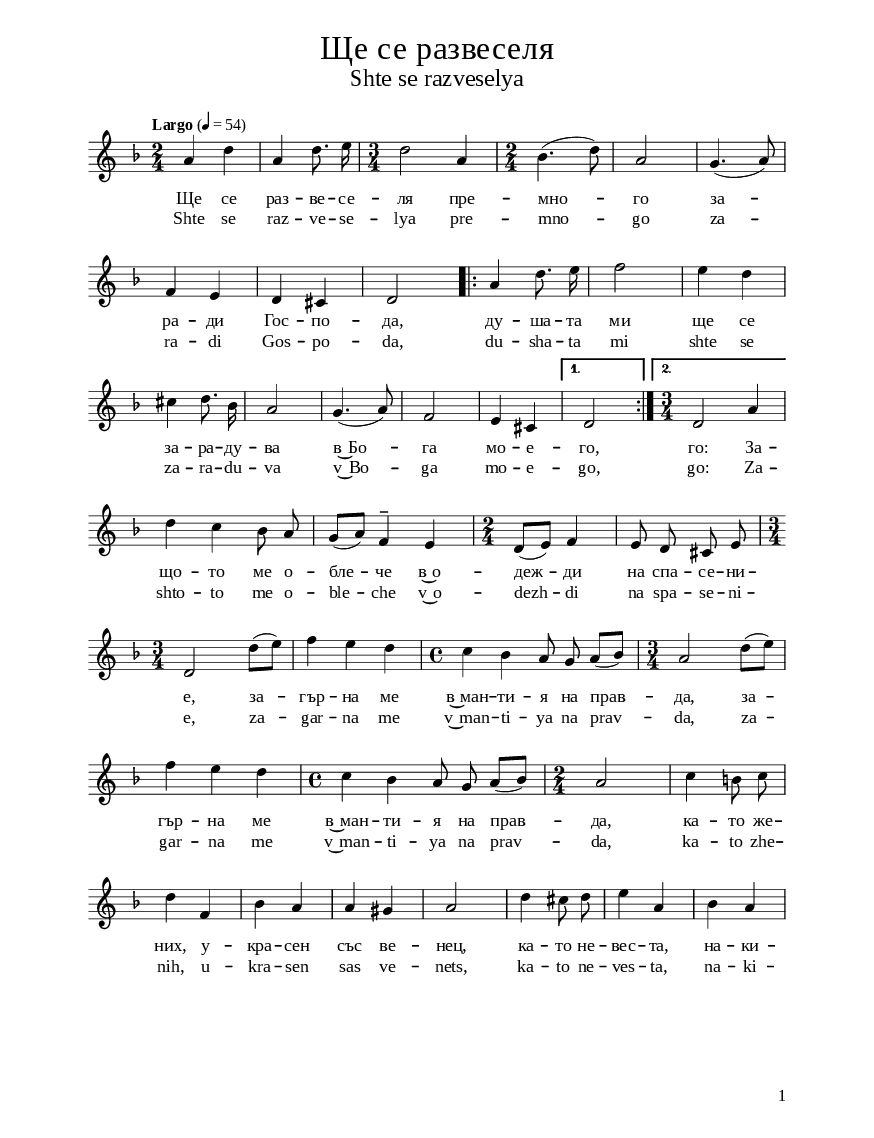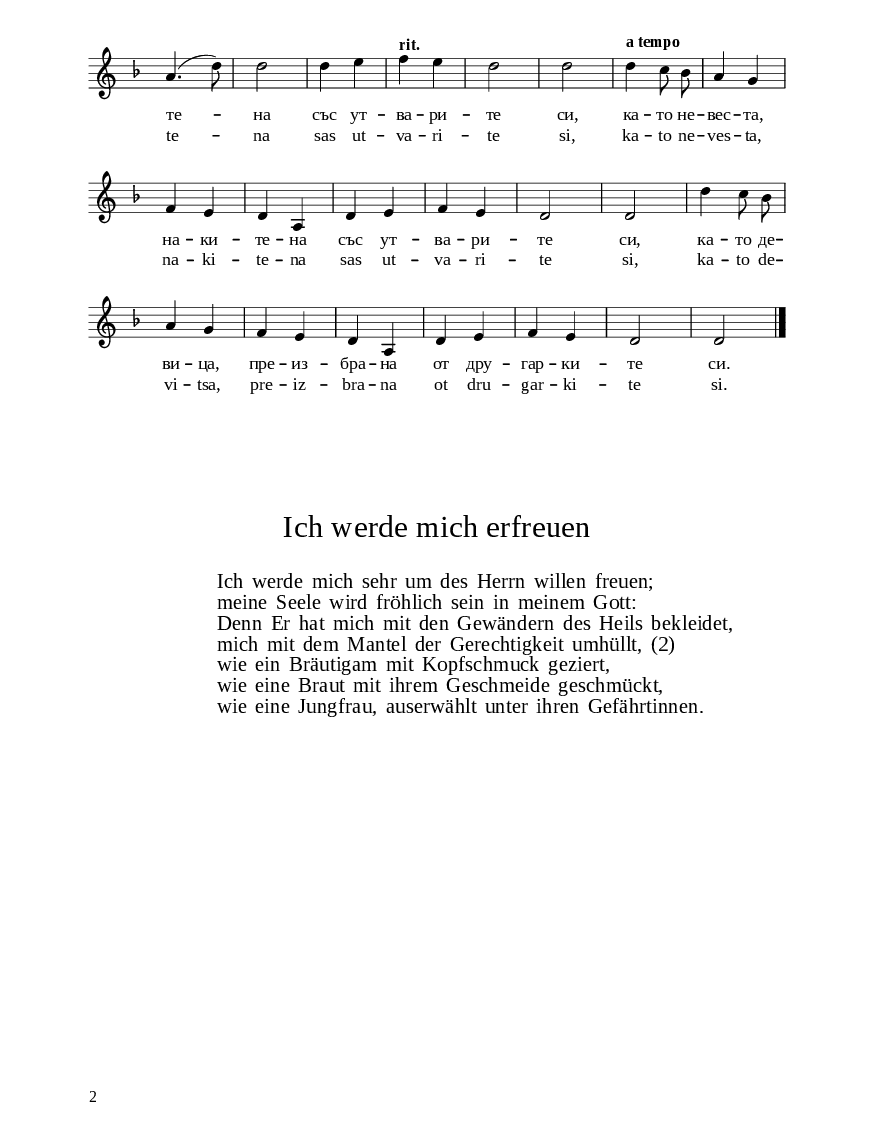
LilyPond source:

\version "2.22.1"

% include paper part and global functions
\include "include/globals.ily"

\bookpart {
  \include "include/bookpart-paper.ily"
  \score {
    \include "include/score-layout.ily"

    \new Voice \absolute {
      \clef treble
      \key d \minor
      \time 2/4
      \tempoFunc "Largo" 4 "54"
      \autoBeamOff

      a'4 d''4 | a'4 d''8. e''16 | \time 3/4 d''2 a'4 | \time 2/4 bes'4. ( d''8 ) | a'2 | g'4. ( a'8 ) | \break

      f'4 e'4 | d'4 cis'4 | d'2 | \repeat volta 2 {
        a'4 d''8. e''16 | f''2 | e''4 d''4  \break

        cis''4 d''8. bes'16 | a'2 | g'4. ( a'8 ) | f'2 | e'4 cis'4 |
      } \alternative { {d'2 } {\time 3/4 d'2 a'4} } \break

      d''4 c''4 bes'8 a'8 | g'8([a'8]) f'4^- e'4 | \time 2/4 d'8([e'8]) f'4 | e'8 d'8 cis'8 e'8 | \break

      \time 3/4 d'2 d''8 ([e''8]) | f''4 e''4 d''4 | \time 4/4 c''4 bes'4 a'8 g'8 a'8([bes'8]) | \time 3/4 a'2 d''8 ([e''8]) | \break

      f''4 e''4 d''4 | \time 4/4 c''4 bes'4 a'8 g'8 a'8 ([bes'8]) | \time 2/4 a'2 | c''4 b'8 c'' | \break

      d''4 f'4 | bes'4 a'4 | a'4 gis'4 | a'2 | d''4 cis''8 d''8 | e''4 a'4 | bes'4 a'4 | \pageBreak

      a'4. ( d''8 ) | d''2 | d''4 e''4 | \tempo "rit." f''4 e''4 | d''2 | d''2 | \tempo "a tempo" d''4 c''8 bes'8 | a'4 g'4 | \break

      f'4 e'4 | d'4 a4 | d'4 e'4 | f'4 e'4 | d'2 | d'2 | d''4 c''8\noBeam bes'8 | \break

      a'4 g'4 | f'4 e'4 | d'4 a4 | d'4 e'4 | f'4 e'4 | d'2 | d'2 | \bar "|."
    }

    \addlyrics {
      Ще се раз -- ве -- се -- ля пре -- мно -- го за --
      ра -- ди Гос -- по -- да, ду -- ша -- та ми ще се
      за -- ра -- ду -- ва в~Бо -- га мо -- е -- го, го: За --
      що -- то ме о -- бле -- че в~o -- деж -- ди на спа -- се -- ни --
      е, за -- гър -- на ме в~ман -- ти -- я на прав -- да, за --
      гър -- на ме в~ман -- ти -- я на прав -- да, ка -- то же --
      них, у -- кра -- сен със ве -- нец, ка -- то не -- вес -- та, на -- ки --
      те -- на със ут -- ва -- ри -- те си, ка -- то не -- вес -- та,
      на -- ки -- те -- на със ут -- ва -- ри -- те си, ка -- то де --
      ви -- ца, пре -- из -- бра -- на от дру -- гар -- ки -- те си.
    }

    \addlyrics {
      Shte se raz -- ve -- se -- lya pre -- mno -- go za --
      ra -- di Gos -- po -- da, du -- sha -- ta mi shte se
      za -- ra -- du -- va v~Bo -- ga mo -- e -- go, go: Za --
      shto -- to me o -- ble -- che v~o -- dezh -- di na spa -- se -- ni --
      e, za -- gar -- na me v~man -- ti -- ya na prav -- da, za --
      gar -- na me v~man -- ti -- ya na prav -- da, ka -- to zhe --
      nih, u -- kra -- sen sas ve -- nets, ka -- to ne -- ves -- ta, na -- ki --
      te -- na sas ut -- va -- ri -- te si, ka -- to ne -- ves -- ta,
      na -- ki -- te -- na sas ut -- va -- ri -- te si, ka -- to de --
      vi -- tsa, pre -- iz -- bra -- na ot dru -- gar -- ki -- te si.
    }
    \header {
      title = \titleFunc "Ще се развеселя" "Shte se razveselya"
    }

    \midi{}

  } % score

  \markup \empty-three

  % include foreign translation(s) of the song
  \version "2.18.2"

\markup \fill-line { \fontsize #6 "Ich werde mich erfreuen" }
\markup \null
\markup \null
\markup \fontsize #+2.5 {
    \hspace #10
    \override #'(baseline-skip . 2)
    
         \column {
     \line { " " }
      
      \line { "   " Ich werde mich sehr um des Herrn willen freuen; }
      \line {   "   " meine Seele wird fröhlich sein in meinem
Gott: }  
      \line {   "   " Denn Er hat mich mit den Gewändern
des Heils bekleidet, }
      \line {   "   " mich mit dem Mantel der Gerechtigkeit
umhüllt, (2) } 
      \line {   "   " wie ein Bräutigam mit Kopfschmuck
geziert, } 
      \line { "   " wie eine Braut mit ihrem Geschmeide
geschmückt, }
      \line {   "   "wie eine Jungfrau, auserwählt unter
ihren Gefährtinnen. }  
      
    }
       
    }  
    


} % bookpart
